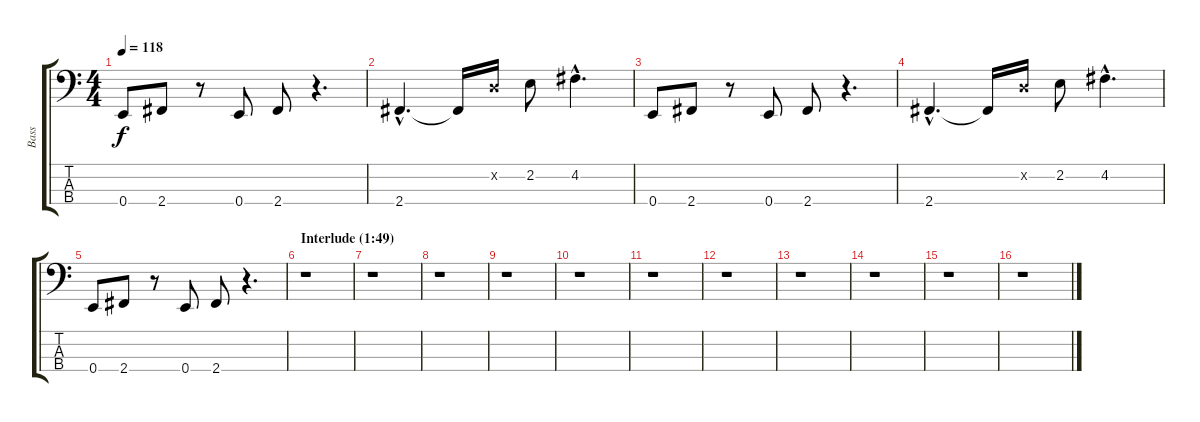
\track ("Bass" "Bass") {instrument synthbass2}
\staff {score tabs}
\tuning (G2 D2 A1 E1) {hide}
\ts (4 4)
\tempo 118
\clef f4
\ks c
0.4.8{dy f} 2.4.8 r.8 0.4.8 2.4.8 r.4{d} |
2.4{hac}.4{d} 2.4{t}.16 0.2{x}.16 2.2.8 4.2{hac}.4{d} |
0.4.8 2.4.8 r.8 0.4.8 2.4.8 r.4{d} |
2.4{hac}.4{d} 2.4{t}.16 0.2{x}.16 2.2.8 4.2{hac}.4{d} |
0.4.8 2.4.8 r.8 0.4.8 2.4.8 r.4{d} |
\section ("" "Interlude (1:49)")
r.1 |
r.1 |
r.1 |
r.1 |
r.1 |
r.1 |
r.1 |
r.1 |
r.1 |
r.1 |
r.1
